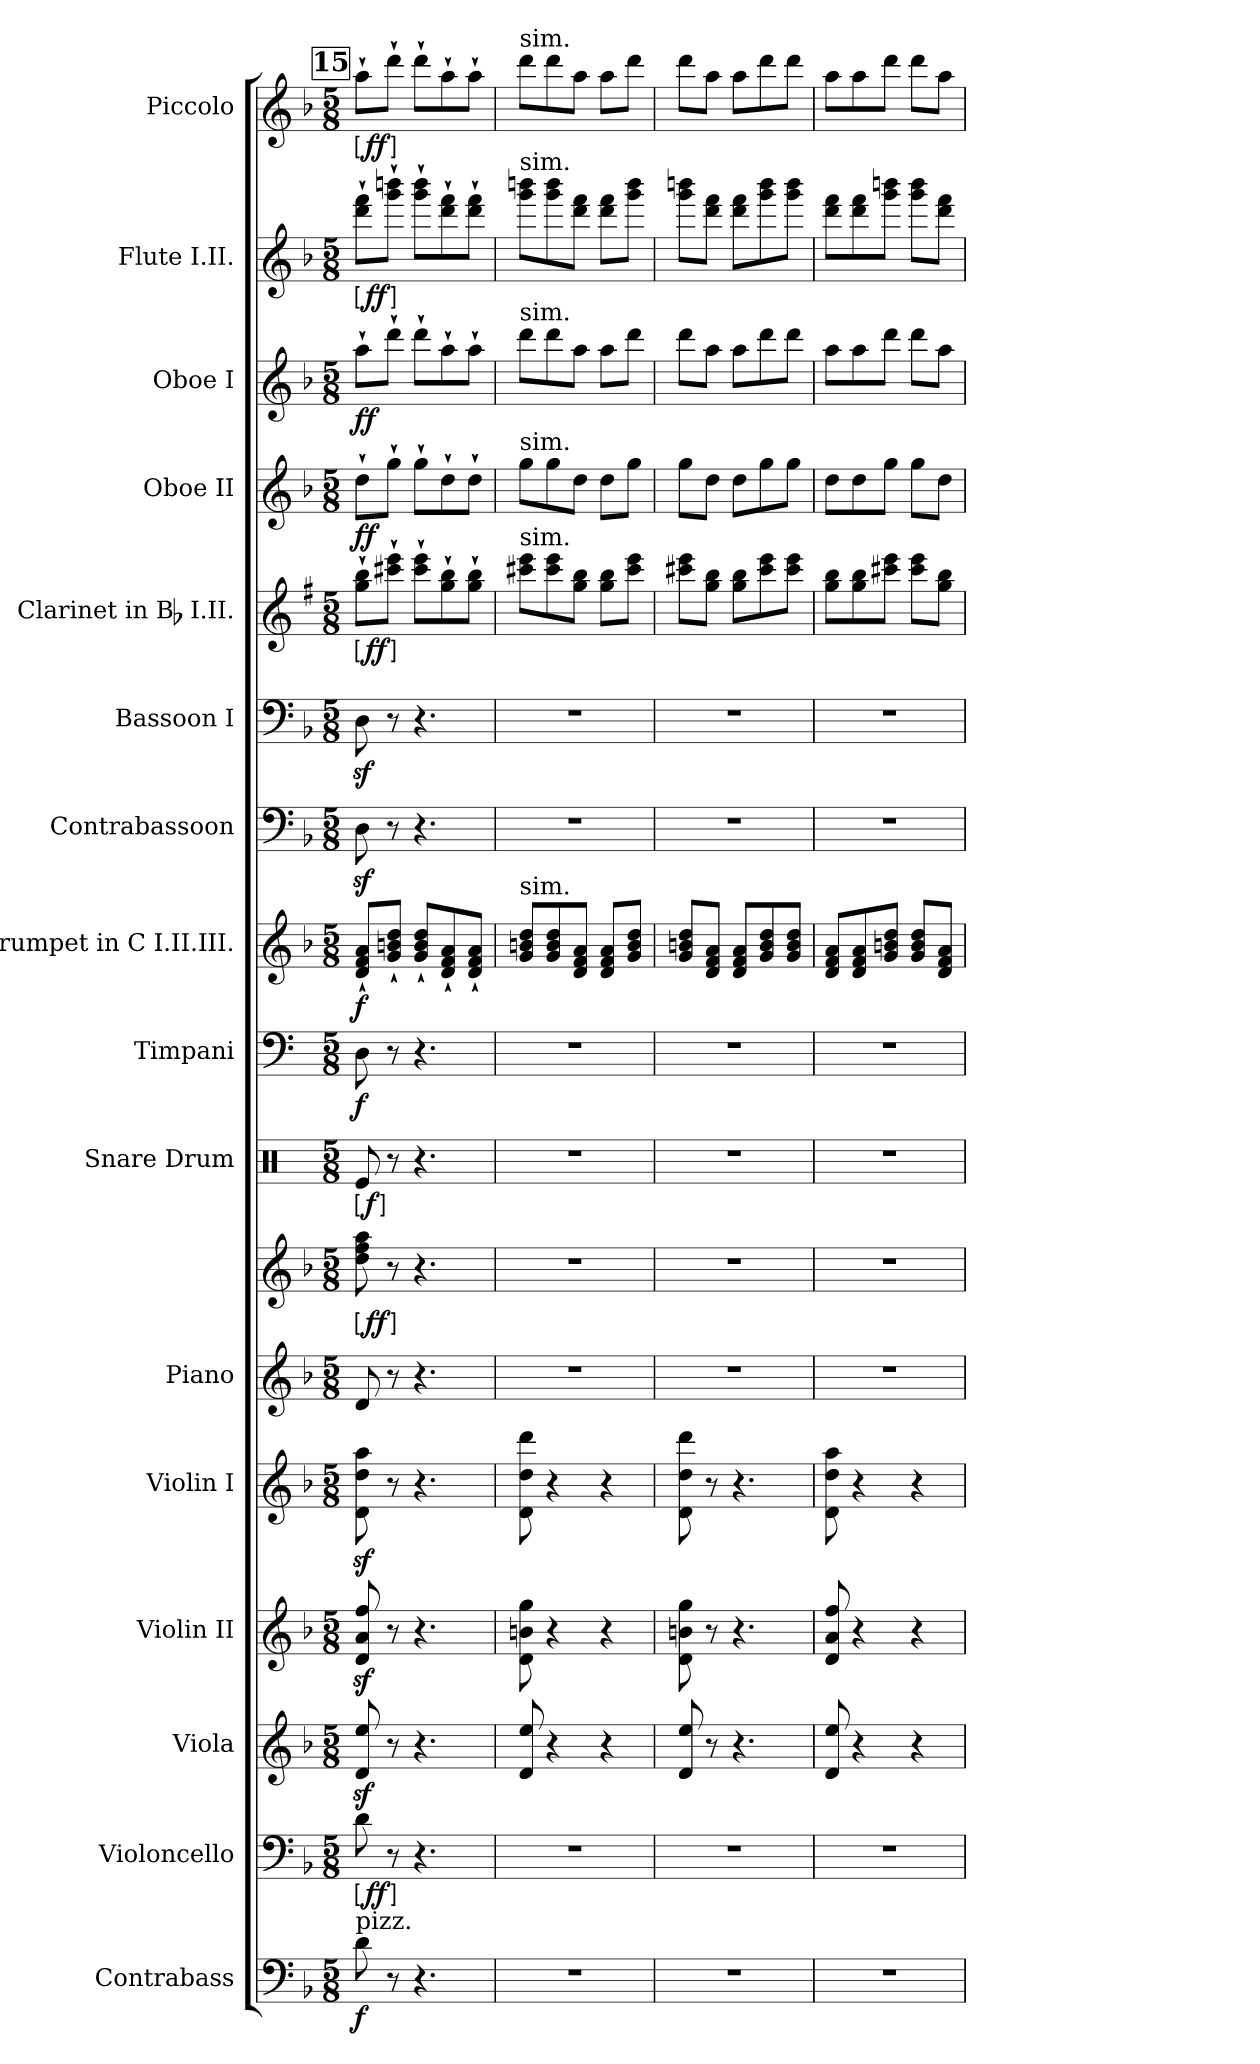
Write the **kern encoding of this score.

**kern	**dynam	**kern	**dynam	**kern	**kern	**kern	**kern	**kern	**dynam	**kern	**dynam	**kern	**dynam	**kern	**dynam	**kern	**kern	**kern	**dynam	**kern	**dynam	**kern	**dynam	**kern	**dynam	**kern	**dynam
*part16	*part16	*part15	*part15	*part14	*part13	*part12	*part11	*part11	*part11	*part10	*part10	*part9	*part9	*part8	*part8	*part7	*part6	*part5	*part5	*part4	*part4	*part3	*part3	*part2	*part2	*part1	*part1
*staff17	*staff17	*staff16	*staff16	*staff15	*staff14	*staff13	*staff12	*staff11	*staff11/12	*staff10	*staff10	*staff9	*staff9	*staff8	*staff8	*staff7	*staff6	*staff5	*staff5	*staff4	*staff4	*staff3	*staff3	*staff2	*staff2	*staff1	*staff1
*I"Contrabass	*	*I"Violoncello	*	*I"Viola	*I"Violin II	*I"Violin I	*I"Piano	*	*	*I"Snare Drum	*	*I"Timpani	*	*I"Trumpet in C I.II.III.	*	*I"Contrabassoon	*I"Bassoon I	*I"Clarinet in Bb I.II.	*	*I"Oboe II	*	*I"Oboe I	*	*I"Flute I.II.	*	*I"Piccolo	*
*I'Cb.	*	*I'Vc.	*	*I'Vla.	*I'Vln. II	*I'Vln. I	*I'Pno.	*	*	*I'S. D.	*	*I'Timp.	*	*	*	*I'Cbsn.	*I'Bsn.	*I'Cl.	*	*I'Ob.	*	*I'Ob.	*	*I'Fl.	*	*I'Picc.	*
*clefF4	*	*clefF4	*	*clefG2	*clefG2	*clefG2	*clefG2	*clefG2	*	*clefX	*	*clefF4	*	*clefG2	*	*clefF4	*clefF4	*clefG2	*	*clefG2	*	*clefG2	*	*clefG2	*	*clefG2	*
*	*	*	*	*	*	*	*	*	*	*	*	*	*	*	*	*	*	*ITrd1c2	*	*	*	*	*	*	*	*	*
*k[b-]	*	*k[b-]	*	*k[b-]	*k[b-]	*k[b-]	*k[b-]	*k[b-]	*	*k[]	*	*k[]	*	*k[b-]	*	*k[b-]	*k[b-]	*k[b-]	*	*k[b-]	*	*k[b-]	*	*k[b-]	*	*k[b-]	*
*F:	*	*F:	*	*F:	*F:	*F:	*F:	*F:	*	*C:	*	*C:	*	*F:	*	*F:	*F:	*F:	*	*F:	*	*F:	*	*F:	*	*F:	*
*M5/8	*	*M5/8	*	*M5/8	*M5/8	*M5/8	*M5/8	*M5/8	*	*M5/8	*	*M5/8	*	*M5/8	*	*M5/8	*M5/8	*M5/8	*	*M5/8	*	*M5/8	*	*M5/8	*	*M5/8	*
!!LO:REH:place=s1:t=15
=1	=1	=1	=1	=1	=1	=1	=1	=1	=1	=1	=1	=1	=1	=1	=1	=1	=1	=1	=1	=1	=1	=1	=1	=1	=1	=1	=1
!LO:TX:a:t=pizz.	!	!	!	!	!	!	!	!	!	!	!	!	!	!	!	!	!	!	!	!	!	!	!	!	!	!	!
!	!	!	!LO:DY:ed=brack	!	!	!	!	!	!LO:DY:ed=brack	!	!LO:DY:ed=brack	!	!	!	!	!	!	!	!LO:DY:ed=brack	!	!	!	!	!	!LO:DY:ed=brack	!	!LO:DY:ed=brack
8d	f	8d	ff	8dz 8eez	8dz 8az 8ffz	8dz 8ddz 8aaz	8d	8dd 8ff 8aa	ff	8Re/	f	8D	f	8d` 8f` 8a`L	f	8Dz	8Dz	8ff` 8aa`L	ff	8dd`L	ff	8aa`L	ff	8ddd` 8fff`L	ff	8aa`L	ff
8r	.	8r	.	8r	8r	8r	8r	8r	.	8r	.	8r	.	8g` 8bn` 8dd`J	.	8r	8r	8bbn` 8ddd`J	.	8gg`J	.	8ddd`J	.	8ggg` 8bbbn`J	.	8ddd`J	.
4.r	.	4.r	.	4.r	4.r	4.r	4.r	4.r	.	4.r	.	4.r	.	8g` 8b` 8dd`L	.	4.r	4.r	8bb` 8ddd`L	.	8gg`L	.	8ddd`L	.	8ggg` 8bbb`L	.	8ddd`L	.
.	.	.	.	.	.	.	.	.	.	.	.	.	.	8d` 8f` 8a`	.	.	.	8ff` 8aa`	.	8dd`	.	8aa`	.	8ddd` 8fff`	.	8aa`	.
.	.	.	.	.	.	.	.	.	.	.	.	.	.	8d` 8f` 8a`J	.	.	.	8ff` 8aa`J	.	8dd`J	.	8aa`J	.	8ddd` 8fff`J	.	8aa`J	.
=2	=2	=2	=2	=2	=2	=2	=2	=2	=2	=2	=2	=2	=2	=2	=2	=2	=2	=2	=2	=2	=2	=2	=2	=2	=2	=2	=2
!	!	!	!	!	!	!	!	!	!	!	!	!	!	!	!	!	!	!	!	!	!	!	!	!	!	!LO:TX:a:t=sim.	!
!	!	!	!	!	!	!	!	!	!	!	!	!	!	!	!	!	!	!	!	!	!	!	!	!LO:TX:a:t=sim.	!	!	!
!	!	!	!	!	!	!	!	!	!	!	!	!	!	!	!	!	!	!	!	!	!	!LO:TX:a:t=sim.	!	!	!	!	!
!	!	!	!	!	!	!	!	!	!	!	!	!	!	!	!	!	!	!	!	!LO:TX:a:t=sim.	!	!	!	!	!	!	!
!	!	!	!	!	!	!	!	!	!	!	!	!	!	!	!	!	!	!LO:TX:a:t=sim.	!	!	!	!	!	!	!	!	!
!	!	!	!	!	!	!	!	!	!	!	!	!	!	!LO:TX:a:t=sim.	!	!	!	!	!	!	!	!	!	!	!	!	!
8%5r	.	8%5r	.	8d 8ee	8d 8bn 8gg	8d 8dd 8ddd	8%5r	8%5r	.	8%5r	.	8%5r	.	8g 8bn 8ddL	.	8%5r	8%5r	8bbn 8dddL	.	8ggL	.	8dddL	.	8ggg 8bbbnL	.	8dddL	.
.	.	.	.	4r	4r	4r	.	.	.	.	.	.	.	8g 8b 8dd	.	.	.	8bb 8ddd	.	8gg	.	8ddd	.	8ggg 8bbb	.	8ddd	.
.	.	.	.	.	.	.	.	.	.	.	.	.	.	8d 8f 8aJ	.	.	.	8ff 8aaJ	.	8ddJ	.	8aaJ	.	8ddd 8fffJ	.	8aaJ	.
.	.	.	.	4r	4r	4r	.	.	.	.	.	.	.	8d 8f 8aL	.	.	.	8ff 8aaL	.	8ddL	.	8aaL	.	8ddd 8fffL	.	8aaL	.
.	.	.	.	.	.	.	.	.	.	.	.	.	.	8g 8b 8ddJ	.	.	.	8bb 8dddJ	.	8ggJ	.	8dddJ	.	8ggg 8bbbJ	.	8dddJ	.
=3	=3	=3	=3	=3	=3	=3	=3	=3	=3	=3	=3	=3	=3	=3	=3	=3	=3	=3	=3	=3	=3	=3	=3	=3	=3	=3	=3
8%5r	.	8%5r	.	8d 8ee	8d 8bn 8gg	8d 8dd 8ddd	8%5r	8%5r	.	8%5r	.	8%5r	.	8g 8bn 8ddL	.	8%5r	8%5r	8bbn 8dddL	.	8ggL	.	8dddL	.	8ggg 8bbbnL	.	8dddL	.
.	.	.	.	8r	8r	8r	.	.	.	.	.	.	.	8d 8f 8aJ	.	.	.	8ff 8aaJ	.	8ddJ	.	8aaJ	.	8ddd 8fffJ	.	8aaJ	.
.	.	.	.	4.r	4.r	4.r	.	.	.	.	.	.	.	8d 8f 8aL	.	.	.	8ff 8aaL	.	8ddL	.	8aaL	.	8ddd 8fffL	.	8aaL	.
.	.	.	.	.	.	.	.	.	.	.	.	.	.	8g 8b 8dd	.	.	.	8bb 8ddd	.	8gg	.	8ddd	.	8ggg 8bbb	.	8ddd	.
.	.	.	.	.	.	.	.	.	.	.	.	.	.	8g 8b 8ddJ	.	.	.	8bb 8dddJ	.	8ggJ	.	8dddJ	.	8ggg 8bbbJ	.	8dddJ	.
=4	=4	=4	=4	=4	=4	=4	=4	=4	=4	=4	=4	=4	=4	=4	=4	=4	=4	=4	=4	=4	=4	=4	=4	=4	=4	=4	=4
8%5r	.	8%5r	.	8d 8ee	8d 8a 8ff	8d 8dd 8aa	8%5r	8%5r	.	8%5r	.	8%5r	.	8d 8f 8aL	.	8%5r	8%5r	8ff 8aaL	.	8ddL	.	8aaL	.	8ddd 8fffL	.	8aaL	.
.	.	.	.	4r	4r	4r	.	.	.	.	.	.	.	8d 8f 8a	.	.	.	8ff 8aa	.	8dd	.	8aa	.	8ddd 8fff	.	8aa	.
.	.	.	.	.	.	.	.	.	.	.	.	.	.	8g 8bn 8ddJ	.	.	.	8bbn 8dddJ	.	8ggJ	.	8dddJ	.	8ggg 8bbbnJ	.	8dddJ	.
.	.	.	.	4r	4r	4r	.	.	.	.	.	.	.	8g 8b 8ddL	.	.	.	8bb 8dddL	.	8ggL	.	8dddL	.	8ggg 8bbbL	.	8dddL	.
.	.	.	.	.	.	.	.	.	.	.	.	.	.	8d 8f 8aJ	.	.	.	8ff 8aaJ	.	8ddJ	.	8aaJ	.	8ddd 8fffJ	.	8aaJ	.
=	=	=	=	=	=	=	=	=	=	=	=	=	=	=	=	=	=	=	=	=	=	=	=	=	=	=	=
*-	*-	*-	*-	*-	*-	*-	*-	*-	*-	*-	*-	*-	*-	*-	*-	*-	*-	*-	*-	*-	*-	*-	*-	*-	*-	*-	*-
